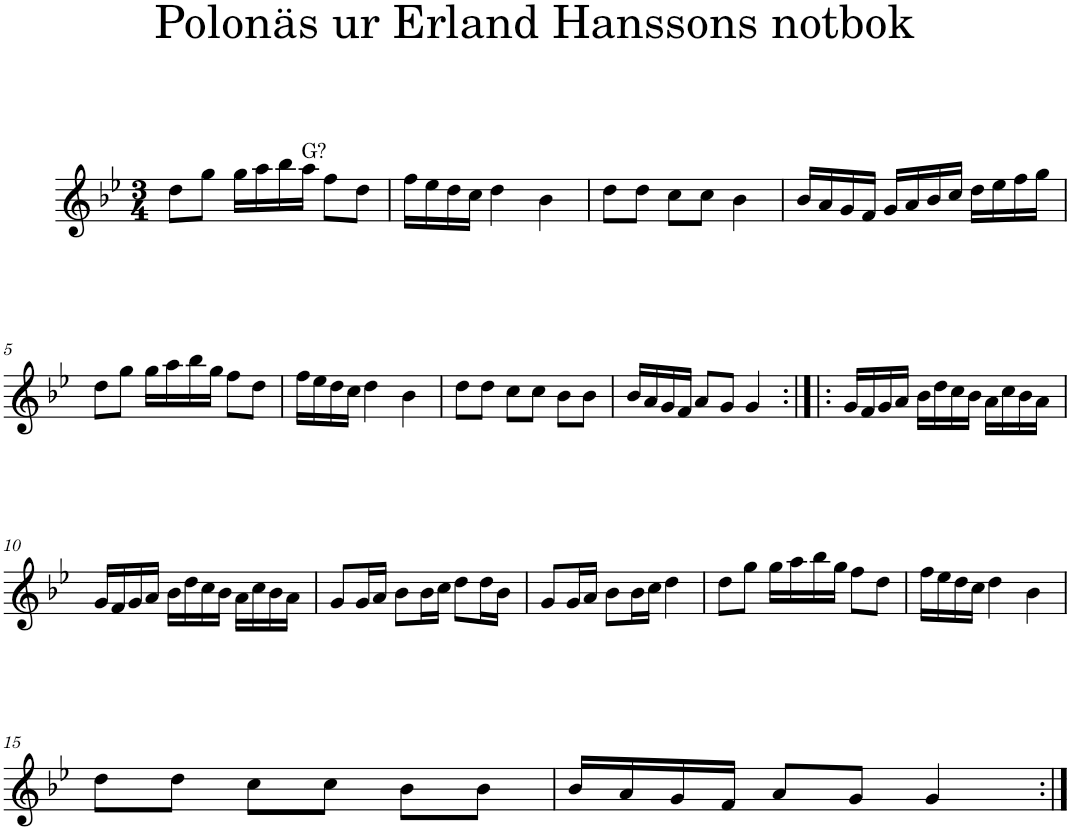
**kern
*part1
*staff1
*I"Piano
*I'Pno
*clefG2
*k[b-e-]
*g:
*M3/4
=1
8dd\L
8gg\J
16gg\LL
16aa\
16bb-\
!LO:TX:a:t=G?
16aa\JJ
8ff\L
8dd\J
=2
16ff\LL
16ee-\
16dd\
16cc\JJ
4dd\
4b-\
=3
8dd\L
8dd\J
8cc\L
8cc\J
4b-\
=4
16b-/LL
16a/
16g/
16f/JJ
16g/LL
16a/
16b-/
16cc/JJ
16dd\LL
16ee-\
16ff\
16gg\JJ
!!LO:LB:g=z
=5
8dd\L
8gg\J
16gg\LL
16aa\
16bb-\
16gg\JJ
8ff\L
8dd\J
=6
16ff\LL
16ee-\
16dd\
16cc\JJ
4dd\
4b-\
=7
8dd\L
8dd\J
8cc\L
8cc\J
8b-\L
8b-\J
=8
16b-/LL
16a/
16g/
16f/JJ
8a/L
8g/J
4g/
=9:|!|:
16g/LL
16f/
16g/
16a/JJ
16b-\LL
16dd\
16cc\
16b-\JJ
16a\LL
16cc\
16b-\
16a\JJ
!!LO:LB:g=z
=10
16g/LL
16f/
16g/
16a/JJ
16b-\LL
16dd\
16cc\
16b-\JJ
16a\LL
16cc\
16b-\
16a\JJ
=11
8g/L
16g/L
16a/JJ
8b-\L
16b-\L
16cc\JJ
8dd\L
16dd\L
16b-\JJ
=12
8g/L
16g/L
16a/JJ
8b-\L
16b-\L
16cc\JJ
4dd\
=13
8dd\L
8gg\J
16gg\LL
16aa\
16bb-\
16gg\JJ
8ff\L
8dd\J
=14
16ff\LL
16ee-\
16dd\
16cc\JJ
4dd\
4b-\
!!LO:LB:g=z
=15
8dd\L
8dd\J
8cc\L
8cc\J
8b-\L
8b-\J
=16
16b-/LL
16a/
16g/
16f/JJ
8a/L
8g/J
4g/
=:|!
*-
